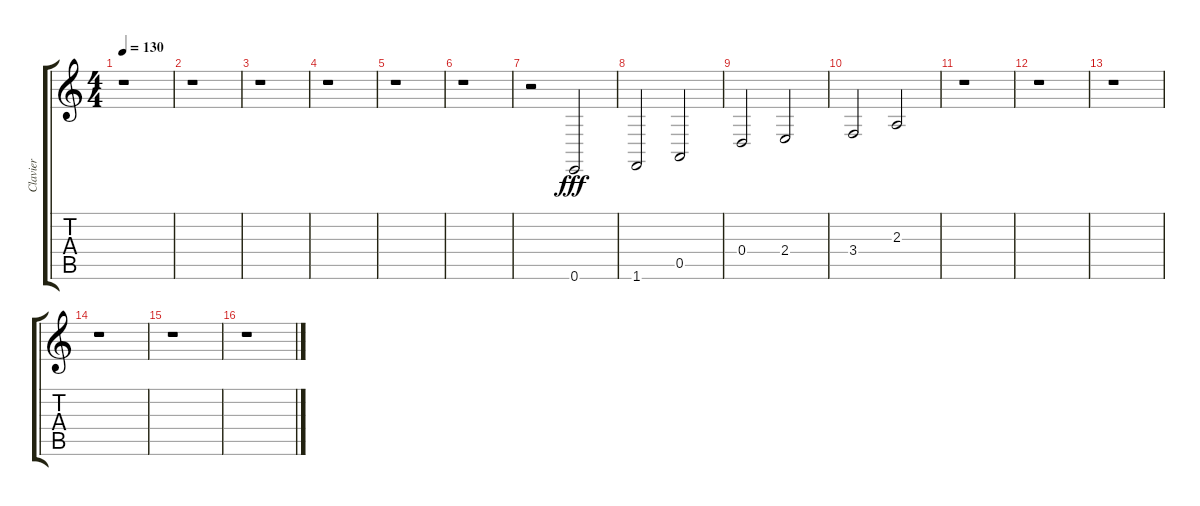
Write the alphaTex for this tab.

\track ("Clavier" "Clavier") {instrument choiraahs}
\staff {score tabs}
\tuning (E4 B3 G3 D3 A2 E2) {hide}
\ts (4 4)
\tempo 130
\clef g2
\ks c
r.1{dy fff} |
r.1 |
r.1 |
r.1 |
r.1 |
r.1 |
r.2 0.6.2 |
1.6.2 0.5.2 |
0.4.2 2.4.2 |
3.4.2 2.3.2 |
r.1 |
r.1 |
r.1 |
r.1 |
r.1 |
r.1
